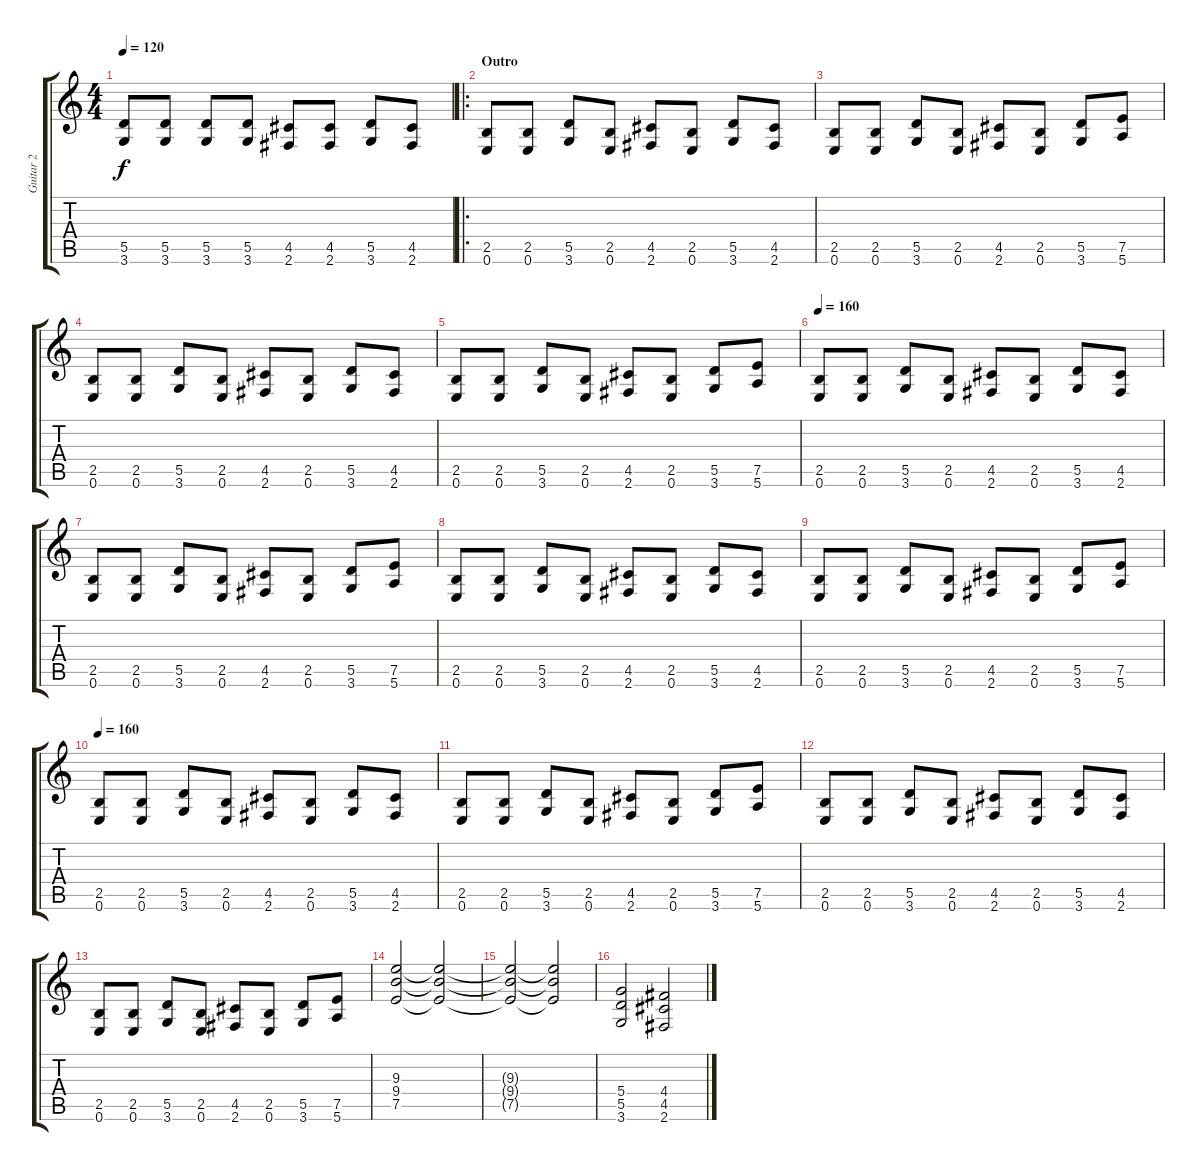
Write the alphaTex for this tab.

\track ("Guitar 2" "Guitar 2") {instrument distortionguitar}
\staff {score tabs}
\tuning (E4 B3 G3 D3 A2 E2) {hide}
\ts (4 4)
\tempo 120
\clef g2
\ks c
(5.5 3.6).8{dy f} (5.5 3.6).8 (5.5 3.6).8 (5.5 3.6).8 (4.5 2.6).8 (4.5 2.6).8 (5.5 3.6).8 (4.5 2.6).8 |
\ro
\section ("" "Outro ")
(2.5 0.6).8 (2.5 0.6).8 (5.5 3.6).8 (2.5 0.6).8 (4.5 2.6).8 (2.5 0.6).8 (5.5 3.6).8 (4.5 2.6).8 |
(2.5 0.6).8 (2.5 0.6).8 (5.5 3.6).8 (2.5 0.6).8 (4.5 2.6).8 (2.5 0.6).8 (5.5 3.6).8 (7.5 5.6).8 |
(2.5 0.6).8 (2.5 0.6).8 (5.5 3.6).8 (2.5 0.6).8 (4.5 2.6).8 (2.5 0.6).8 (5.5 3.6).8 (4.5 2.6).8 |
(2.5 0.6).8 (2.5 0.6).8 (5.5 3.6).8 (2.5 0.6).8 (4.5 2.6).8 (2.5 0.6).8 (5.5 3.6).8 (7.5 5.6).8 |
\tempo 160
(2.5 0.6).8 (2.5 0.6).8 (5.5 3.6).8 (2.5 0.6).8 (4.5 2.6).8 (2.5 0.6).8 (5.5 3.6).8 (4.5 2.6).8 |
(2.5 0.6).8 (2.5 0.6).8 (5.5 3.6).8 (2.5 0.6).8 (4.5 2.6).8 (2.5 0.6).8 (5.5 3.6).8 (7.5 5.6).8 |
(2.5 0.6).8 (2.5 0.6).8 (5.5 3.6).8 (2.5 0.6).8 (4.5 2.6).8 (2.5 0.6).8 (5.5 3.6).8 (4.5 2.6).8 |
(2.5 0.6).8 (2.5 0.6).8 (5.5 3.6).8 (2.5 0.6).8 (4.5 2.6).8 (2.5 0.6).8 (5.5 3.6).8 (7.5 5.6).8 |
\tempo 160
(2.5 0.6).8 (2.5 0.6).8 (5.5 3.6).8 (2.5 0.6).8 (4.5 2.6).8 (2.5 0.6).8 (5.5 3.6).8 (4.5 2.6).8 |
(2.5 0.6).8 (2.5 0.6).8 (5.5 3.6).8 (2.5 0.6).8 (4.5 2.6).8 (2.5 0.6).8 (5.5 3.6).8 (7.5 5.6).8 |
(2.5 0.6).8 (2.5 0.6).8 (5.5 3.6).8 (2.5 0.6).8 (4.5 2.6).8 (2.5 0.6).8 (5.5 3.6).8 (4.5 2.6).8 |
(2.5 0.6).8 (2.5 0.6).8 (5.5 3.6).8 (2.5 0.6).8 (4.5 2.6).8 (2.5 0.6).8 (5.5 3.6).8 (7.5 5.6).8 |
(9.3 9.4 7.5).2 (9.3{t} 9.4{t} 7.5{t}).2 |
(9.3{t} 9.4{t} 7.5{t}).2 (9.3{t} 9.4{t} 7.5{t}).2 |
(5.4 5.5 3.6).2 (4.4 4.5 2.6).2
